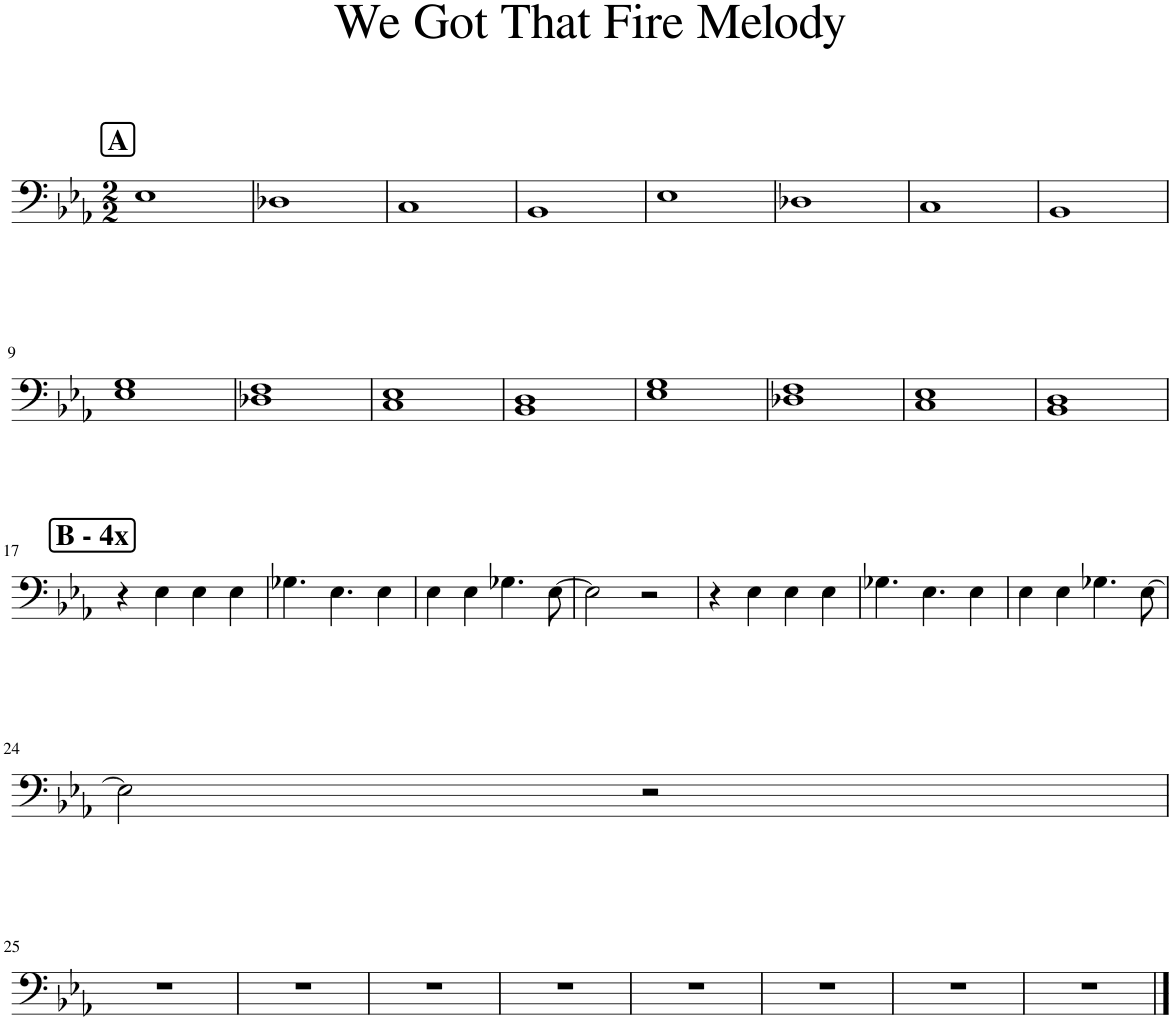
**kern
*part1
*staff1
*I"Trombone
*I'Tbn.
*clefF4
*k[b-e-a-]
*M2/2
!!LO:REH:place=s1:a:B:cj:fs=14:t=A
=1
1E-
=2
1D-X
=3
1C
=4
1BB-
=5
1E-
=6
1D-X
=7
1C
=8
1BB-
!!LO:LB:g=z
=9
1E- 1G
=10
1D-X 1F
=11
1C 1E-
=12
1BB- 1D
=13
1E- 1G
=14
1D-X 1F
=15
1C 1E-
=16
1BB- 1D
!!LO:LB:g=z
!!LO:REH:place=s1:a:B:cj:fs=14:t=B - 4x
=17
4r
4E-\
4E-\
4E-\
=18
4.G-X\
4.E-\
4E-\
=19
4E-\
4E-\
4.G-X\
[8E-\
=20
2E-\]
2r
=21
4r
4E-\
4E-\
4E-\
=22
4.G-X\
4.E-\
4E-\
=23
4E-\
4E-\
4.G-X\
[8E-\
!!LO:LB:g=z
=24
2E-\]
2r
!!LO:LB:g=z
=25
1r
=26
1r
=27
1r
=28
1r
=29
1r
=30
1r
=31
1r
=32
1r
==
*-
